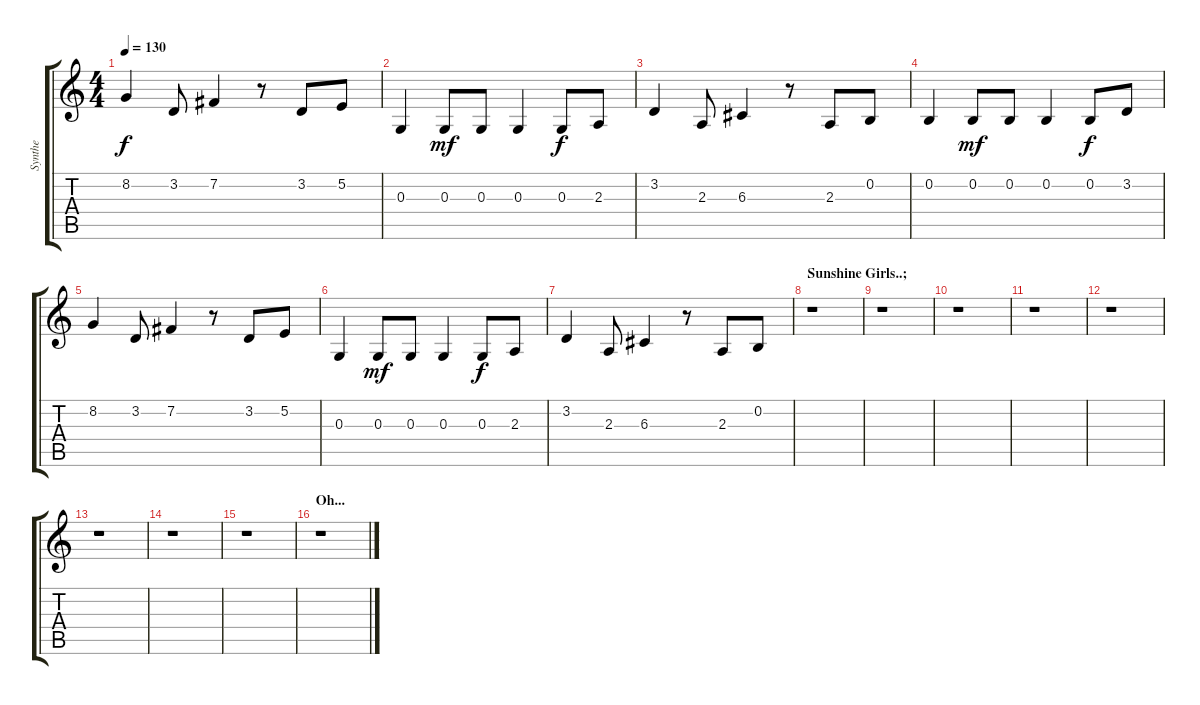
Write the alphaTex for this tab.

\track ("Synthe" "Synthe") {instrument synthbrass1}
\staff {score tabs}
\tuning (E4 B3 G3 D3 A2 E2) {hide}
\ts (4 4)
\tempo 130
\clef g2
\ks c
8.2.4{dy f} 3.2.8 7.2.4 r.8 3.2.8 5.2.8 |
0.3.4 0.3.8{dy mf} 0.3.8 0.3.4 0.3.8{dy f} 2.3.8 |
3.2.4 2.3.8 6.3.4 r.8 2.3.8 0.2.8 |
0.2.4 0.2.8{dy mf} 0.2.8 0.2.4 0.2.8{dy f} 3.2.8 |
8.2.4 3.2.8 7.2.4 r.8 3.2.8 5.2.8 |
0.3.4 0.3.8{dy mf} 0.3.8 0.3.4 0.3.8{dy f} 2.3.8 |
3.2.4 2.3.8 6.3.4 r.8 2.3.8 0.2.8 |
\section ("" "Sunshine Girls..;")
r.1 |
r.1 |
r.1 |
r.1 |
r.1 |
r.1 |
r.1 |
r.1 |
\section ("" "Oh...")
r.1
